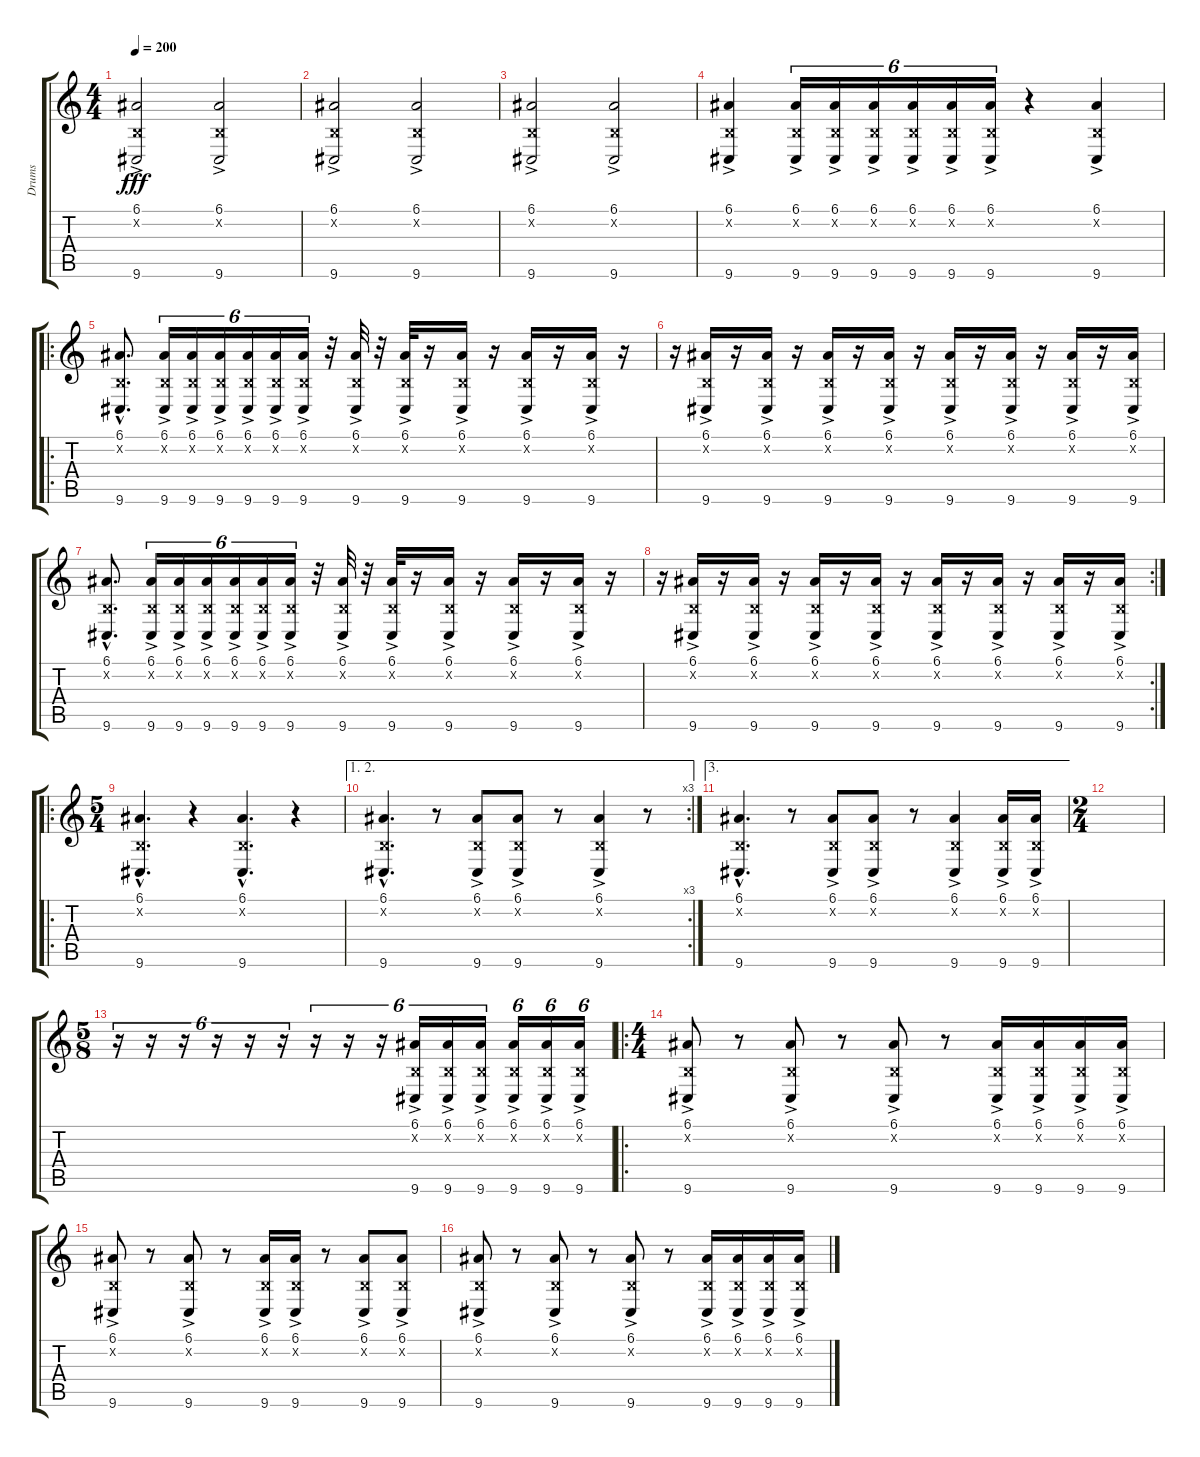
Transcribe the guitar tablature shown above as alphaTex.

\track ("Drums" "Drums") {instrument woodblock}
\staff {score tabs}
\tuning (E4 B3 G3 D3 A2 E2) {hide}
\ts (4 4)
\tempo 200
\clef g2
\ks c
(6.1{ac} 0.2{x} 9.6{ac}).2{dy fff} (6.1{ac} 0.2{x} 9.6{ac}).2 |
(6.1{ac} 0.2{x} 9.6{ac}).2 (6.1{ac} 0.2{x} 9.6{ac}).2 |
(6.1{ac} 0.2{x} 9.6{ac}).2 (6.1{ac} 0.2{x} 9.6{ac}).2 |
(6.1{ac} 0.2{x} 9.6{ac}).4 (6.1{ac} 0.2{x} 9.6{ac}).16{tu (6 4)} (6.1{ac} 0.2{x} 9.6{ac}).16{tu (6 4)} (6.1{ac} 0.2{x} 9.6{ac}).16{tu (6 4)} (6.1{ac} 0.2{x} 9.6{ac}).16{tu (6 4)} (6.1{ac} 0.2{x} 9.6{ac}).16{tu (6 4)} (6.1{ac} 0.2{x} 9.6{ac}).16{tu (6 4)} r.4 (6.1{ac} 0.2{x} 9.6{ac}).4 |
\ro
(6.1{hac} 0.2{hac x} 9.6{hac}).8{d} (6.1{ac} 0.2{x} 9.6{ac}).16{tu (6 4)} (6.1{ac} 0.2{x} 9.6{ac}).16{tu (6 4)} (6.1{ac} 0.2{x} 9.6{ac}).16{tu (6 4)} (6.1{ac} 0.2{x} 9.6{ac}).16{tu (6 4)} (6.1{ac} 0.2{x} 9.6{ac}).16{tu (6 4)} (6.1{ac} 0.2{x} 9.6{ac}).16{tu (6 4)} r.32 (6.1{ac} 0.2{x} 9.6{ac}).32 r.32 (6.1{ac} 0.2{x} 9.6{ac}).32 r.16 (6.1{ac} 0.2{x} 9.6{ac}).16 r.16 (6.1{ac} 0.2{x} 9.6{ac}).16 r.16 (6.1{ac} 0.2{x} 9.6{ac}).16 r.16 |
r.16 (6.1{ac} 0.2{x} 9.6{ac}).16 r.16 (6.1{ac} 0.2{x} 9.6{ac}).16 r.16 (6.1{ac} 0.2{x} 9.6{ac}).16 r.16 (6.1{ac} 0.2{x} 9.6{ac}).16 r.16 (6.1{ac} 0.2{x} 9.6{ac}).16 r.16 (6.1{ac} 0.2{x} 9.6{ac}).16 r.16 (6.1{ac} 0.2{x} 9.6{ac}).16 r.16 (6.1{ac} 0.2{x} 9.6{ac}).16 |
(6.1{hac} 0.2{hac x} 9.6{hac}).8{d} (6.1{ac} 0.2{x} 9.6{ac}).16{tu (6 4)} (6.1{ac} 0.2{x} 9.6{ac}).16{tu (6 4)} (6.1{ac} 0.2{x} 9.6{ac}).16{tu (6 4)} (6.1{ac} 0.2{x} 9.6{ac}).16{tu (6 4)} (6.1{ac} 0.2{x} 9.6{ac}).16{tu (6 4)} (6.1{ac} 0.2{x} 9.6{ac}).16{tu (6 4)} r.32 (6.1{ac} 0.2{x} 9.6{ac}).32 r.32 (6.1{ac} 0.2{x} 9.6{ac}).32 r.16 (6.1{ac} 0.2{x} 9.6{ac}).16 r.16 (6.1{ac} 0.2{x} 9.6{ac}).16 r.16 (6.1{ac} 0.2{x} 9.6{ac}).16 r.16 |
\rc 2
r.16 (6.1{ac} 0.2{x} 9.6{ac}).16 r.16 (6.1{ac} 0.2{x} 9.6{ac}).16 r.16 (6.1{ac} 0.2{x} 9.6{ac}).16 r.16 (6.1{ac} 0.2{x} 9.6{ac}).16 r.16 (6.1{ac} 0.2{x} 9.6{ac}).16 r.16 (6.1{ac} 0.2{x} 9.6{ac}).16 r.16 (6.1{ac} 0.2{x} 9.6{ac}).16 r.16 (6.1{ac} 0.2{x} 9.6{ac}).16 |
\ro
\ts (5 4)
(6.1{hac} 0.2{hac x} 9.6{hac}).4{d} r.4 (6.1{hac} 0.2{hac x} 9.6{hac}).4{d} r.4 |
\ae (1 2)
\rc 3
(6.1{hac} 0.2{hac x} 9.6{hac}).4{d} r.8 (6.1{ac} 0.2{x} 9.6{ac}).8 (6.1{ac} 0.2{x} 9.6{ac}).8 r.8 (6.1{ac} 0.2{x} 9.6{ac}).4 r.8 |
\ae 3
(6.1{hac} 0.2{hac x} 9.6{hac}).4{d} r.8 (6.1{ac} 0.2{x} 9.6{ac}).8 (6.1{ac} 0.2{x} 9.6{ac}).8 r.8 (6.1{ac} 0.2{x} 9.6{ac}).4 (6.1{ac} 0.2{x} 9.6{ac}).16 (6.1{ac} 0.2{x} 9.6{ac}).16 |
\ts (2 4)
|
\ts (5 8)
r.16{tu (6 4)} r.16{tu (6 4)} r.16{tu (6 4)} r.16{tu (6 4)} r.16{tu (6 4)} r.16{tu (6 4)} r.16{tu (6 4)} r.16{tu (6 4)} r.16{tu (6 4)} (6.1{ac} 0.2{x} 9.6{ac}).16{tu (6 4)} (6.1{ac} 0.2{x} 9.6{ac}).16{tu (6 4)} (6.1{ac} 0.2{x} 9.6{ac}).16{tu (6 4)} (6.1{ac} 0.2{x} 9.6{ac}).16{tu (6 4)} (6.1{ac} 0.2{x} 9.6{ac}).16{tu (6 4)} (6.1{ac} 0.2{x} 9.6{ac}).16{tu (6 4)} |
\ro
\ts (4 4)
(6.1{ac} 0.2{x} 9.6{ac}).8 r.8 (6.1{ac} 0.2{x} 9.6{ac}).8 r.8 (6.1{ac} 0.2{x} 9.6{ac}).8 r.8 (6.1{ac} 0.2{x} 9.6{ac}).16 (6.1{ac} 0.2{x} 9.6{ac}).16 (6.1{ac} 0.2{x} 9.6{ac}).16 (6.1{ac} 0.2{x} 9.6{ac}).16 |
(6.1{ac} 0.2{x} 9.6{ac}).8 r.8 (6.1{ac} 0.2{x} 9.6{ac}).8 r.8 (6.1{ac} 0.2{x} 9.6{ac}).16 (6.1{ac} 0.2{x} 9.6).16 r.8 (6.1{ac} 0.2{x} 9.6{ac}).8 (6.1{ac} 0.2{x} 9.6{ac}).8 |
(6.1{ac} 0.2{x} 9.6{ac}).8 r.8 (6.1{ac} 0.2{x} 9.6{ac}).8 r.8 (6.1{ac} 0.2{x} 9.6{ac}).8 r.8 (6.1{ac} 0.2{x} 9.6{ac}).16 (6.1{ac} 0.2{x} 9.6{ac}).16 (6.1{ac} 0.2{x} 9.6{ac}).16 (6.1{ac} 0.2{x} 9.6{ac}).16
